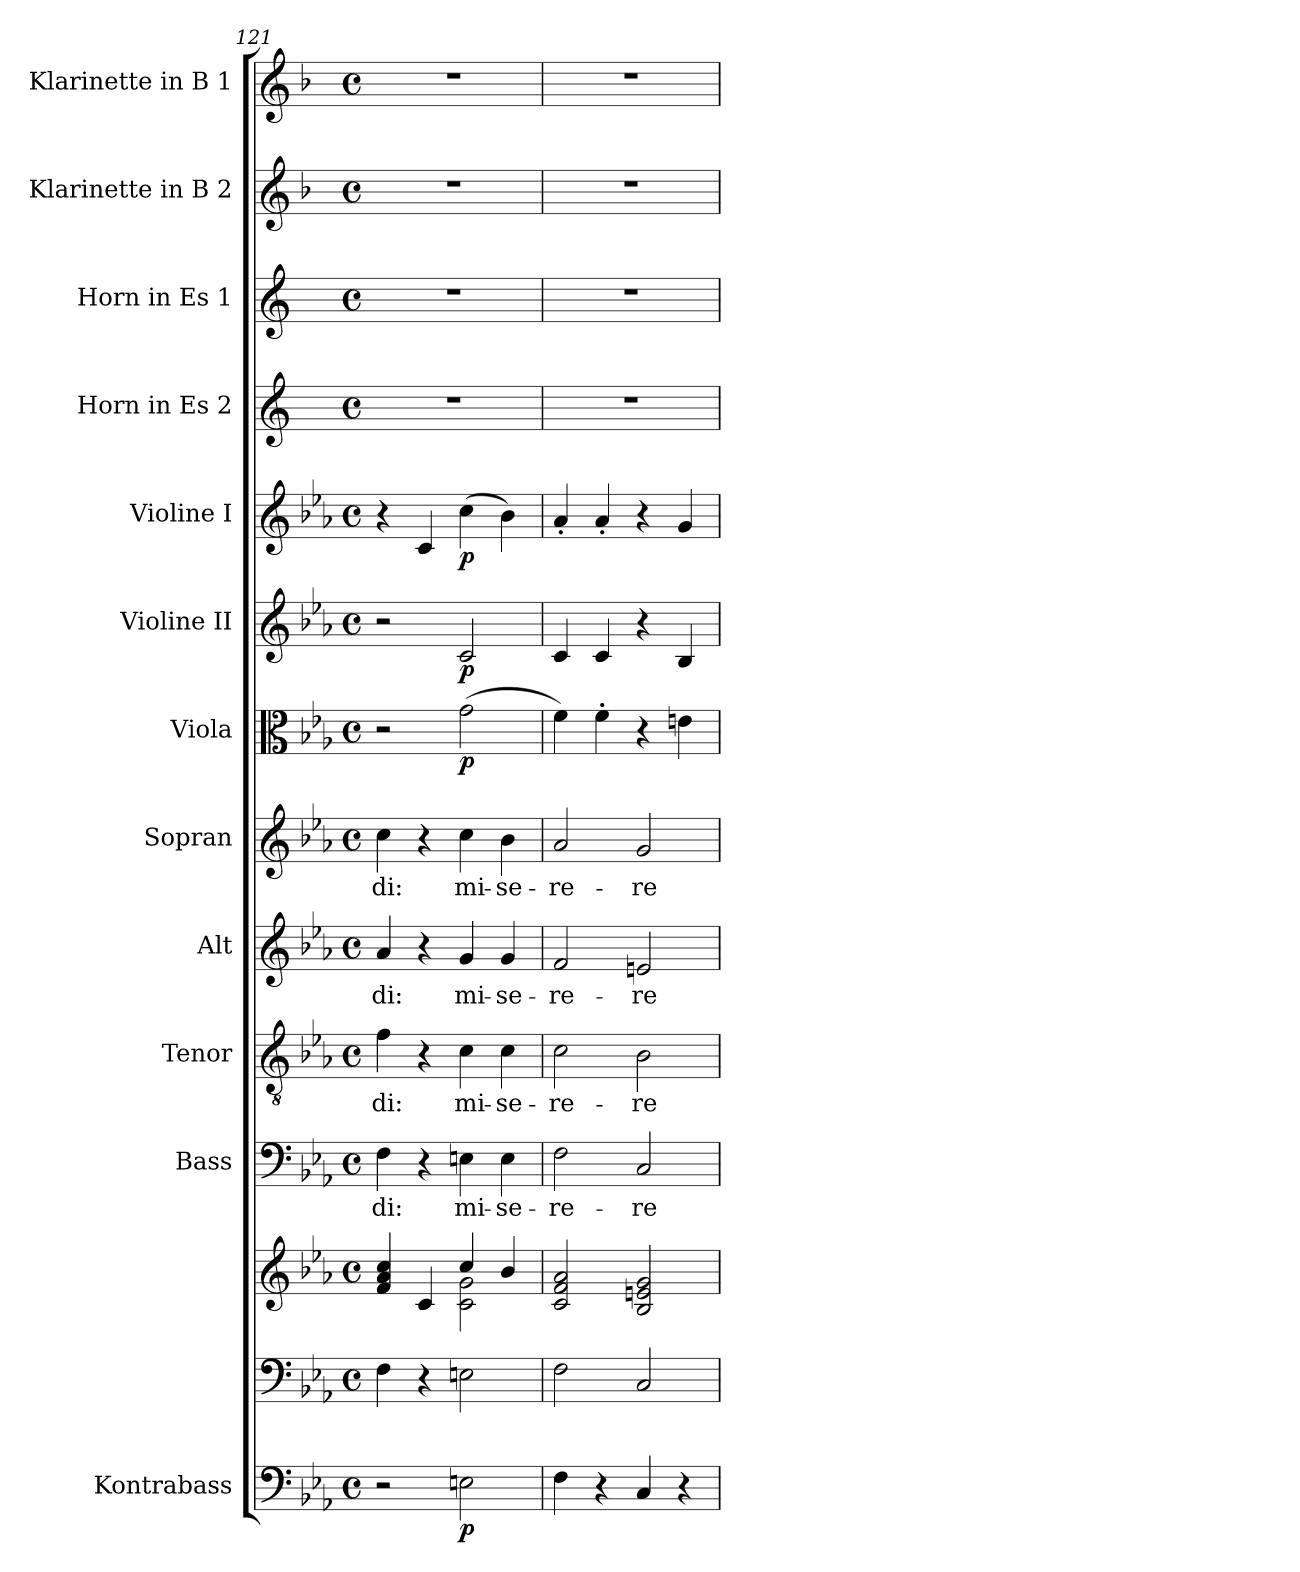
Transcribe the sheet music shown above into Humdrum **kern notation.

**kern	**dynam	**kern	**kern	**kern	**text	**kern	**text	**kern	**text	**kern	**text	**kern	**dynam	**kern	**dynam	**kern	**dynam	**kern	**kern	**kern	**kern
*part13	*part13	*part12	*part12	*part11	*part11	*part10	*part10	*part9	*part9	*part8	*part8	*part7	*part7	*part6	*part6	*part5	*part5	*part4	*part3	*part2	*part1
*staff14	*staff14	*staff13	*staff12	*staff11	*staff11	*staff10	*staff10	*staff9	*staff9	*staff8	*staff8	*staff7	*staff7	*staff6	*staff6	*staff5	*staff5	*staff4	*staff3	*staff2	*staff1
*I"Kontrabass	*	*	*	*I"Bass	*	*I"Tenor	*	*I"Alt	*	*I"Sopran	*	*I"Viola	*	*I"Violine II	*	*I"Violine I	*	*I"Horn in Es 2	*I"Horn in Es 1	*I"Klarinette in B 2	*I"Klarinette in B 1
*I'Kb.	*	*	*	*I'B	*	*I'T	*	*I'A	*	*I'S	*	*I'Vla.	*	*I'Vl. II	*	*I'Vl. I	*	*I'Hrn. 2	*I'Hrn. 1	*	*
*clefF4	*	*clefF4	*clefG2	*clefF4	*	*clefGv2	*	*clefG2	*	*clefG2	*	*clefC3	*	*clefG2	*	*clefG2	*	*clefG2	*clefG2	*clefG2	*clefG2
*ITrd7c12	*	*	*	*	*	*	*	*	*	*	*	*	*	*	*	*	*	*ITrd5c9	*ITrd5c9	*ITrd1c2	*ITrd1c2
*k[b-e-a-]	*	*k[b-e-a-]	*k[b-e-a-]	*k[b-e-a-]	*	*k[b-e-a-]	*	*k[b-e-a-]	*	*k[b-e-a-]	*	*k[b-e-a-]	*	*k[b-e-a-]	*	*k[b-e-a-]	*	*k[b-e-a-]	*k[b-e-a-]	*k[b-e-a-]	*k[b-e-a-]
*E-:	*	*E-:	*E-:	*E-:	*	*E-:	*	*E-:	*	*E-:	*	*E-:	*	*E-:	*	*E-:	*	*E-:	*E-:	*E-:	*E-:
*M4/4	*	*M4/4	*M4/4	*M4/4	*	*M4/4	*	*M4/4	*	*M4/4	*	*M4/4	*	*M4/4	*	*M4/4	*	*M4/4	*M4/4	*M4/4	*M4/4
*met(c)	*	*met(c)	*met(c)	*met(c)	*	*met(c)	*	*met(c)	*	*met(c)	*	*met(c)	*	*met(c)	*	*met(c)	*	*met(c)	*met(c)	*met(c)	*met(c)
=121	=121	=121	=121	=121	=121	=121	=121	=121	=121	=121	=121	=121	=121	=121	=121	=121	=121	=121	=121	=121	=121
*	*	*	*^	*	*	*	*	*	*	*	*	*	*	*	*	*	*	*	*	*	*
!	!	!	!	!	!	!LO:LY:b	!	!LO:LY:b	!	!LO:LY:b	!	!LO:LY:b	!	!	!	!	!	!	!	!	!	!
2r	.	4F\	4f/ 4a-/ 4cc/	2ryy	4F\	-di:	4f\	-di:	4a-/	-di:	4cc\	-di:	2r	.	2r	.	4r	.	1r	1r	1r	1r
.	.	4r	4c/	.	4r	.	4r	.	4r	.	4r	.	.	.	.	.	4c/	.	.	.	.	.
!	!LO:DY:b	!	!	!	!	!LO:LY:b	!	!LO:LY:b	!	!LO:LY:b	!	!LO:LY:b	!	!LO:DY:b	!	!LO:DY:b	!	!LO:DY:b	!	!	!	!
2EEn\	p	2En\	4cc/	2c\ 2g\	4En\	mi-	4c\	mi-	4g/	mi-	4cc\	mi-	(>2g\	p	2c/	p	(>4cc\	p	.	.	.	.
!	!	!	!	!	!	!LO:LY:b	!	!LO:LY:b	!	!LO:LY:b	!	!LO:LY:b	!	!	!	!	!	!	!	!	!	!
.	.	.	4b-/	.	4E\	-se-	4c\	-se-	4g/	-se-	4b-\	-se-	.	.	.	.	4b-\)	.	.	.	.	.
*	*	*	*v	*v	*	*	*	*	*	*	*	*	*	*	*	*	*	*	*	*	*	*
=122	=122	=122	=122	=122	=122	=122	=122	=122	=122	=122	=122	=122	=122	=122	=122	=122	=122	=122	=122	=122	=122
!	!	!	!	!	!LO:LY:b	!	!LO:LY:b	!	!LO:LY:b	!	!LO:LY:b	!	!	!	!	!	!	!	!	!	!
4FF\	.	2F\	2c/ 2f/ 2a-/	2F\	-re-	2c\	-re-	2f/	-re-	2a-/	-re-	4f\)	.	4c/	.	4a-'</	.	1r	1r	1r	1r
4r	.	.	.	.	.	.	.	.	.	.	.	4f'>\	.	4c/	.	4a-'</	.	.	.	.	.
!	!	!	!	!	!LO:LY:b	!	!LO:LY:b	!	!LO:LY:b	!	!LO:LY:b	!	!	!	!	!	!	!	!	!	!
4CC/	.	2C/	2B-/ 2en/ 2g/	2C/	-re	2B-\	-re	2en/	-re	2g/	-re	4r	.	4r	.	4r	.	.	.	.	.
4r	.	.	.	.	.	.	.	.	.	.	.	4en\	.	4B-/	.	4g/	.	.	.	.	.
=	=	=	=	=	=	=	=	=	=	=	=	=	=	=	=	=	=	=	=	=	=
*-	*-	*-	*-	*-	*-	*-	*-	*-	*-	*-	*-	*-	*-	*-	*-	*-	*-	*-	*-	*-	*-
